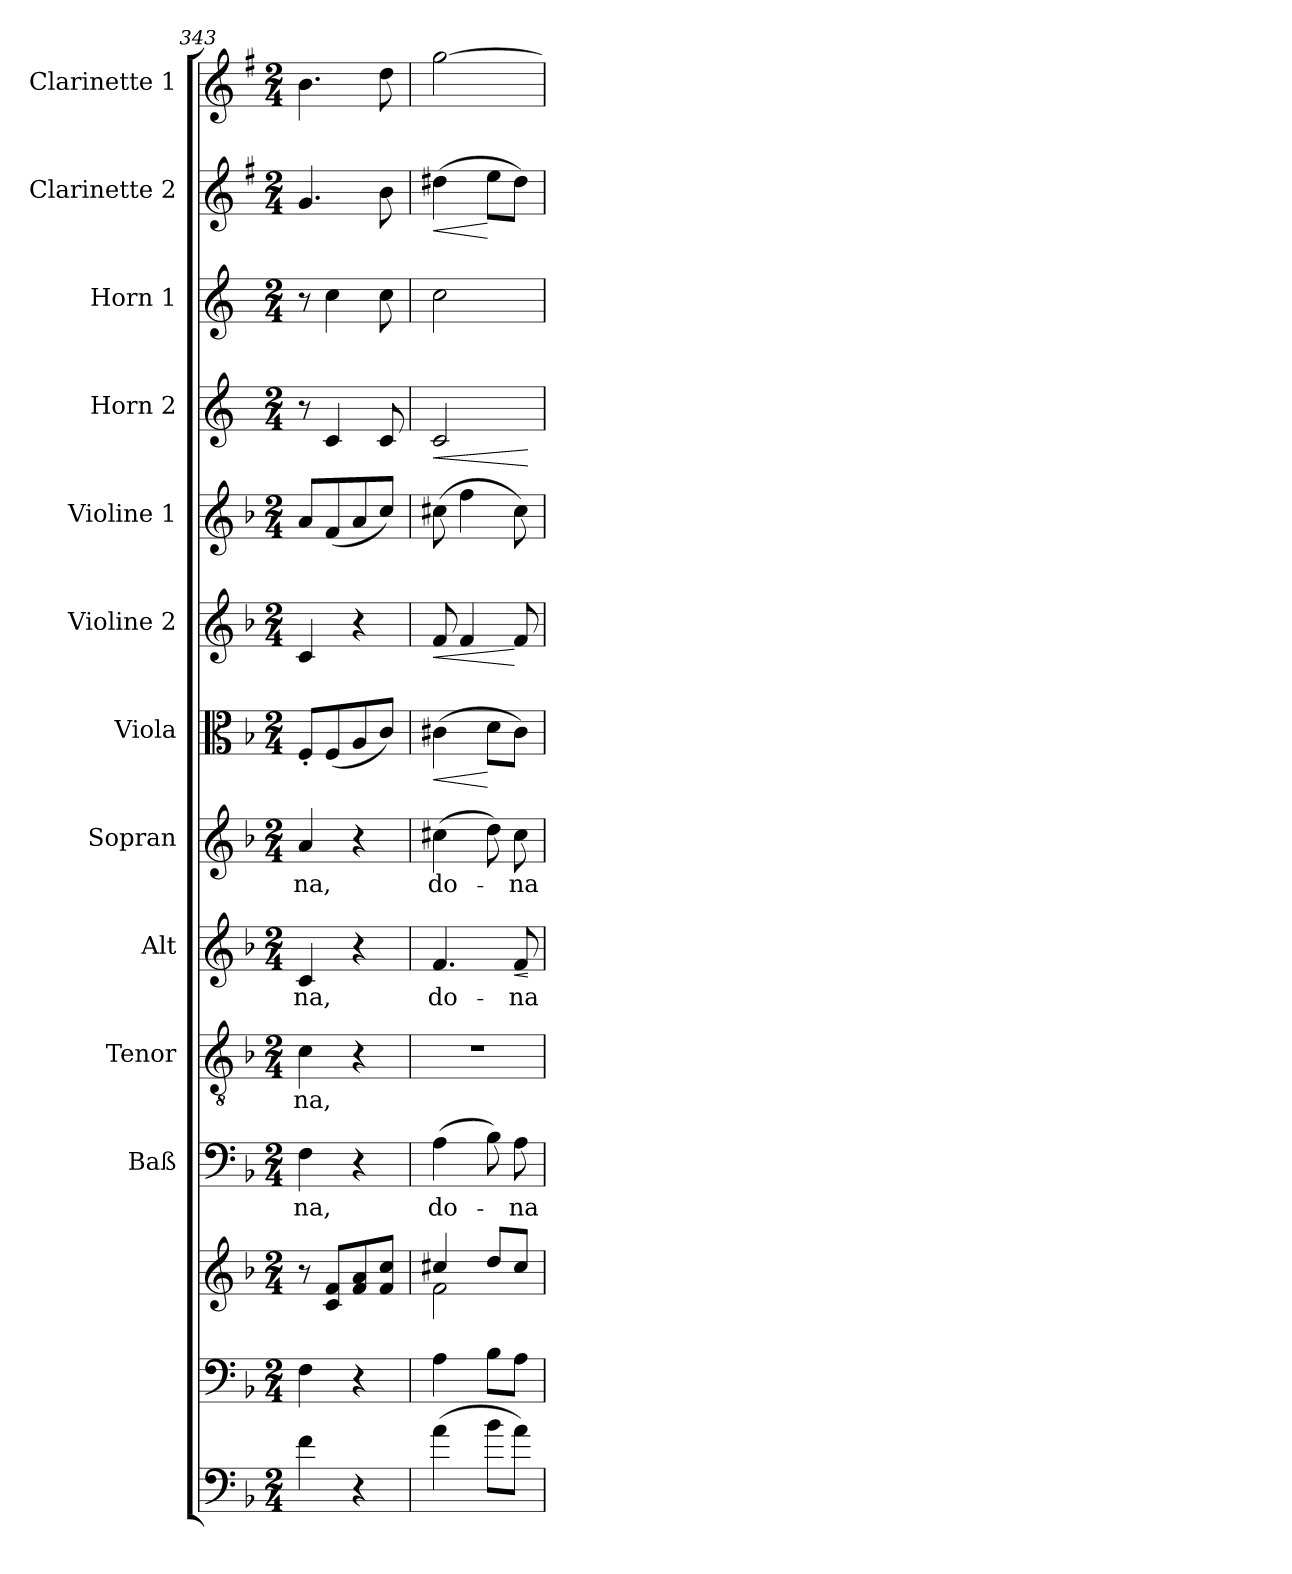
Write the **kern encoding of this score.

**kern	**kern	**kern	**kern	**text	**kern	**text	**kern	**text	**dynam	**kern	**text	**kern	**dynam	**kern	**dynam	**kern	**kern	**dynam	**kern	**kern	**dynam	**kern
*part13	*part12	*part12	*part11	*part11	*part10	*part10	*part9	*part9	*part9	*part8	*part8	*part7	*part7	*part6	*part6	*part5	*part4	*part4	*part3	*part2	*part2	*part1
*staff14	*staff13	*staff12	*staff11	*staff11	*staff10	*staff10	*staff9	*staff9	*staff9	*staff8	*staff8	*staff7	*staff7	*staff6	*staff6	*staff5	*staff4	*staff4	*staff3	*staff2	*staff2	*staff1
*	*	*	*I"Baß	*	*I"Tenor	*	*I"Alt	*	*	*I"Sopran	*	*I"Viola	*	*I"Violine 2	*	*I"Violine 1	*I"Horn 2	*	*I"Horn 1	*I"Clarinette 2	*	*I"Clarinette 1
*	*	*	*I'Baß	*	*I'Ten	*	*I'Alt	*	*	*I'Sop	*	*I'Vla.	*	*I'Vln. 2	*	*I'Vln. 1	*I'Hrn. 2	*	*I'Hrn. 1	*	*	*
*clefF4	*clefF4	*clefG2	*clefF4	*	*clefGv2	*	*clefG2	*	*	*clefG2	*	*clefC3	*	*clefG2	*	*clefG2	*clefG2	*	*clefG2	*clefG2	*	*clefG2
*ITrd7c12	*	*	*	*	*	*	*	*	*	*	*	*	*	*	*	*	*ITrd4c7	*	*ITrd4c7	*ITrd1c2	*	*ITrd1c2
*k[b-]	*k[b-]	*k[b-]	*k[b-]	*	*k[b-]	*	*k[b-]	*	*	*k[b-]	*	*k[b-]	*	*k[b-]	*	*k[b-]	*k[b-]	*	*k[b-]	*k[b-]	*	*k[b-]
*F:	*F:	*F:	*F:	*	*F:	*	*F:	*	*	*F:	*	*F:	*	*F:	*	*F:	*F:	*	*F:	*F:	*	*F:
*M2/4	*M2/4	*M2/4	*M2/4	*	*M2/4	*	*M2/4	*	*	*M2/4	*	*M2/4	*	*M2/4	*	*M2/4	*M2/4	*	*M2/4	*M2/4	*	*M2/4
=343	=343	=343	=343	=343	=343	=343	=343	=343	=343	=343	=343	=343	=343	=343	=343	=343	=343	=343	=343	=343	=343	=343
!	!	!	!	!LO:LY:b	!	!LO:LY:b	!	!LO:LY:b	!	!	!LO:LY:b	!	!	!	!	!	!	!	!	!	!	!
4F\	4F\	8r	4F\	-na,	4c\	-na,	4c/	-na,	.	4a/	-na,	8F'</L	.	4c/	.	8a/L	8r	.	8r	4.f/	.	4.a\
.	.	8c/ 8f/L	.	.	.	.	.	.	.	.	.	(<8F/	.	.	.	(<8f/	4F/	.	4f\	.	.	.
4r	4r	8f/ 8a/	4r	.	4r	.	4r	.	.	4r	.	8A/	.	4r	.	8a/	.	.	.	.	.	.
.	.	8f/ 8cc/J	.	.	.	.	.	.	.	.	.	8c/J)	.	.	.	8cc/J)	8F/	.	8f\	8a\	.	8cc\
=344	=344	=344	=344	=344	=344	=344	=344	=344	=344	=344	=344	=344	=344	=344	=344	=344	=344	=344	=344	=344	=344	=344
*	*	*^	*	*	*	*	*	*	*	*	*	*	*	*	*	*	*	*	*	*	*	*
!	!	!	!	!	!LO:LY:b	!	!	!	!LO:LY:b	!	!	!LO:LY:b	!	!LO:HP:b	!	!LO:HP:b	!	!	!LO:HP:b	!	!	!LO:HP:b	!
(>4A\	4A\	4cc#X/	2f\	(>4A\	do-	2r	.	4.f/	do-	.	(>4cc#X\	do-	(>4c#X\	<	8f/	<	(>8cc#X\	2F/	<	2f\	(>4cc#X\	<	[2ff\
.	.	.	.	.	.	.	.	.	.	.	.	.	.	.	4f/	.	4ff\	.	.	.	.	.	.
8B-\L	8B-\L	8dd/L	.	8B-\)	.	.	.	.	.	.	8dd\)	.	8d\L	[	.	.	.	.	.	.	8dd\L	[	.
!	!	!	!	!	!LO:LY:b	!	!	!	!LO:LY:b	!LO:HP:b	!	!LO:LY:b	!	!	!	!	!	!	!	!	!	!	!
8A\J)	8A\J	8cc#/J	.	8A\	-na	.	.	8f/	-na	<	8cc#\	-na	8c#\J)	.	8f/	[	8cc#\)	.	.	.	8cc#\J)	.	.
*	*	*v	*v	*	*	*	*	*	*	*	*	*	*	*	*	*	*	*	*	*	*	*	*
.	.	.	.	.	.	.	.	.	[	.	.	.	.	.	.	.	.	[	.	.	.	.
=	=	=	=	=	=	=	=	=	=	=	=	=	=	=	=	=	=	=	=	=	=	=
*-	*-	*-	*-	*-	*-	*-	*-	*-	*-	*-	*-	*-	*-	*-	*-	*-	*-	*-	*-	*-	*-	*-
